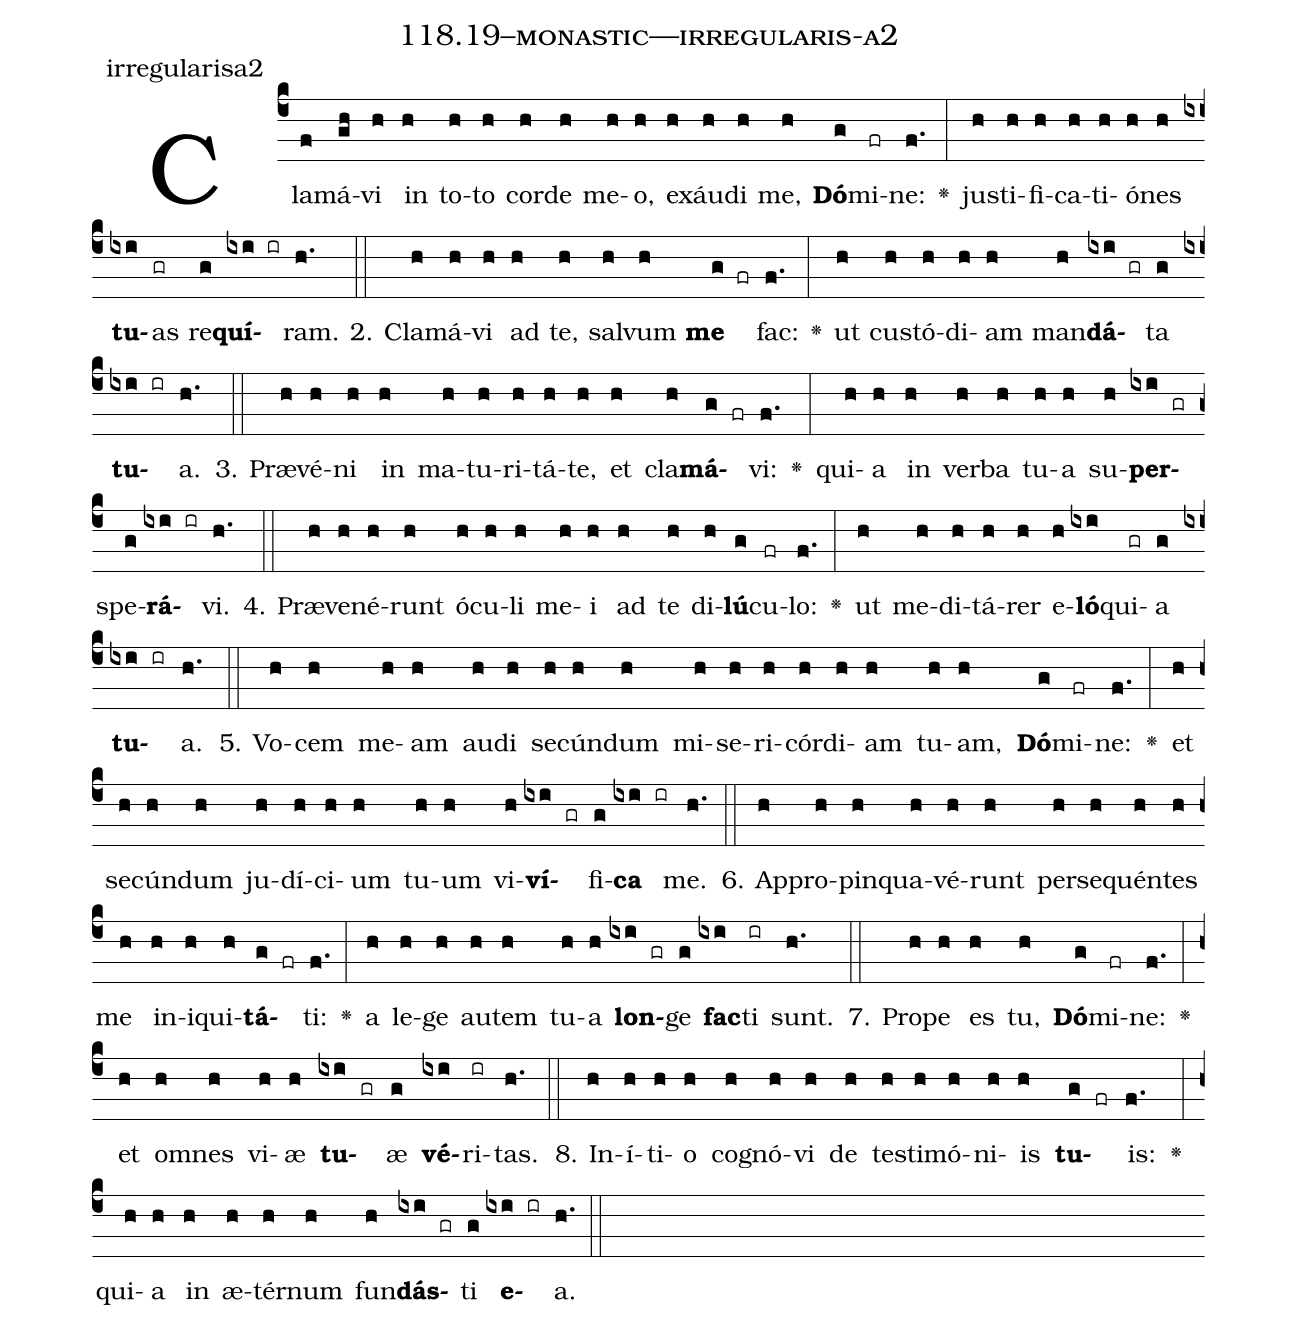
name: 118.19--monastic---irregularis-a2;
annotation: irregularisa2;
%%
(c4)Cla(f)má(gh)vi(h) in(h) to(h)to(h) cor(h)de(h) me(h)o,(h) ex(h)áu(h)di(h) me,(h) <b>Dó</b>(g)mi(fr)ne:(f.) <v>\greheightstar</v>(:) jus(h)ti(h)fi(h)ca(h)ti(h)ó(h)nes(h) <b>tu</b>(ixi)as(gr) re(g)<b>quí</b>(ixi ir)ram.(h.) (::)
2. Cla(h)má(h)vi(h) ad(h) te,(h) sal(h)vum(h) <b>me</b>(g fr) fac:(f.) <v>\greheightstar</v>(:) ut(h) cus(h)tó(h)di(h)am(h) man(h)<b>dá</b>(ixi gr)ta(g) <b>tu</b>(ixi ir)a.(h.) (::)
3. Præ(h)vé(h)ni(h) in(h) ma(h)tu(h)ri(h)tá(h)te,(h) et(h) cla(h)<b>má</b>(g fr)vi:(f.) <v>\greheightstar</v>(:) qui(h)a(h) in(h) ver(h)ba(h) tu(h)a(h) su(h)<b>per</b>(ixi gr)spe(g)<b>rá</b>(ixi ir)vi.(h.) (::)
4. Præ(h)ve(h)né(h)runt(h) ó(h)cu(h)li(h) me(h)i(h) ad(h) te(h) di(h)<b>lú</b>(g)cu(fr)lo:(f.) <v>\greheightstar</v>(:) ut(h) me(h)di(h)tá(h)rer(h) e(h)<b>ló</b>(ixi)qui(gr)a(g) <b>tu</b>(ixi ir)a.(h.) (::)
5. Vo(h)cem(h) me(h)am(h) au(h)di(h) se(h)cún(h)dum(h) mi(h)se(h)ri(h)cór(h)di(h)am(h) tu(h)am,(h) <b>Dó</b>(g)mi(fr)ne:(f.) <v>\greheightstar</v>(:) et(h) se(h)cún(h)dum(h) ju(h)dí(h)ci(h)um(h) tu(h)um(h) vi(h)<b>ví</b>(ixi gr)fi(g)<b>ca</b>(ixi ir) me.(h.) (::)
6. Ap(h)pro(h)pin(h)qua(h)vé(h)runt(h) per(h)se(h)quén(h)tes(h) me(h) in(h)i(h)qui(h)<b>tá</b>(g fr)ti:(f.) <v>\greheightstar</v>(:) a(h) le(h)ge(h) au(h)tem(h) tu(h)a(h) <b>lon</b>(ixi gr)ge(g) <b>fac</b>(ixi)ti(ir) sunt.(h.) (::)
7. Pro(h)pe(h) es(h) tu,(h) <b>Dó</b>(g)mi(fr)ne:(f.) <v>\greheightstar</v>(:) et(h) om(h)nes(h) vi(h)æ(h) <b>tu</b>(ixi gr)æ(g) <b>vé</b>(ixi)ri(ir)tas.(h.) (::)
8. In(h)í(h)ti(h)o(h) co(h)gnó(h)vi(h) de(h) tes(h)ti(h)mó(h)ni(h)is(h) <b>tu</b>(g fr)is:(f.) <v>\greheightstar</v>(:) qui(h)a(h) in(h) æ(h)tér(h)num(h) fun(h)<b>dás</b>(ixi gr)ti(g) <b>e</b>(ixi ir)a.(h.) (::)
